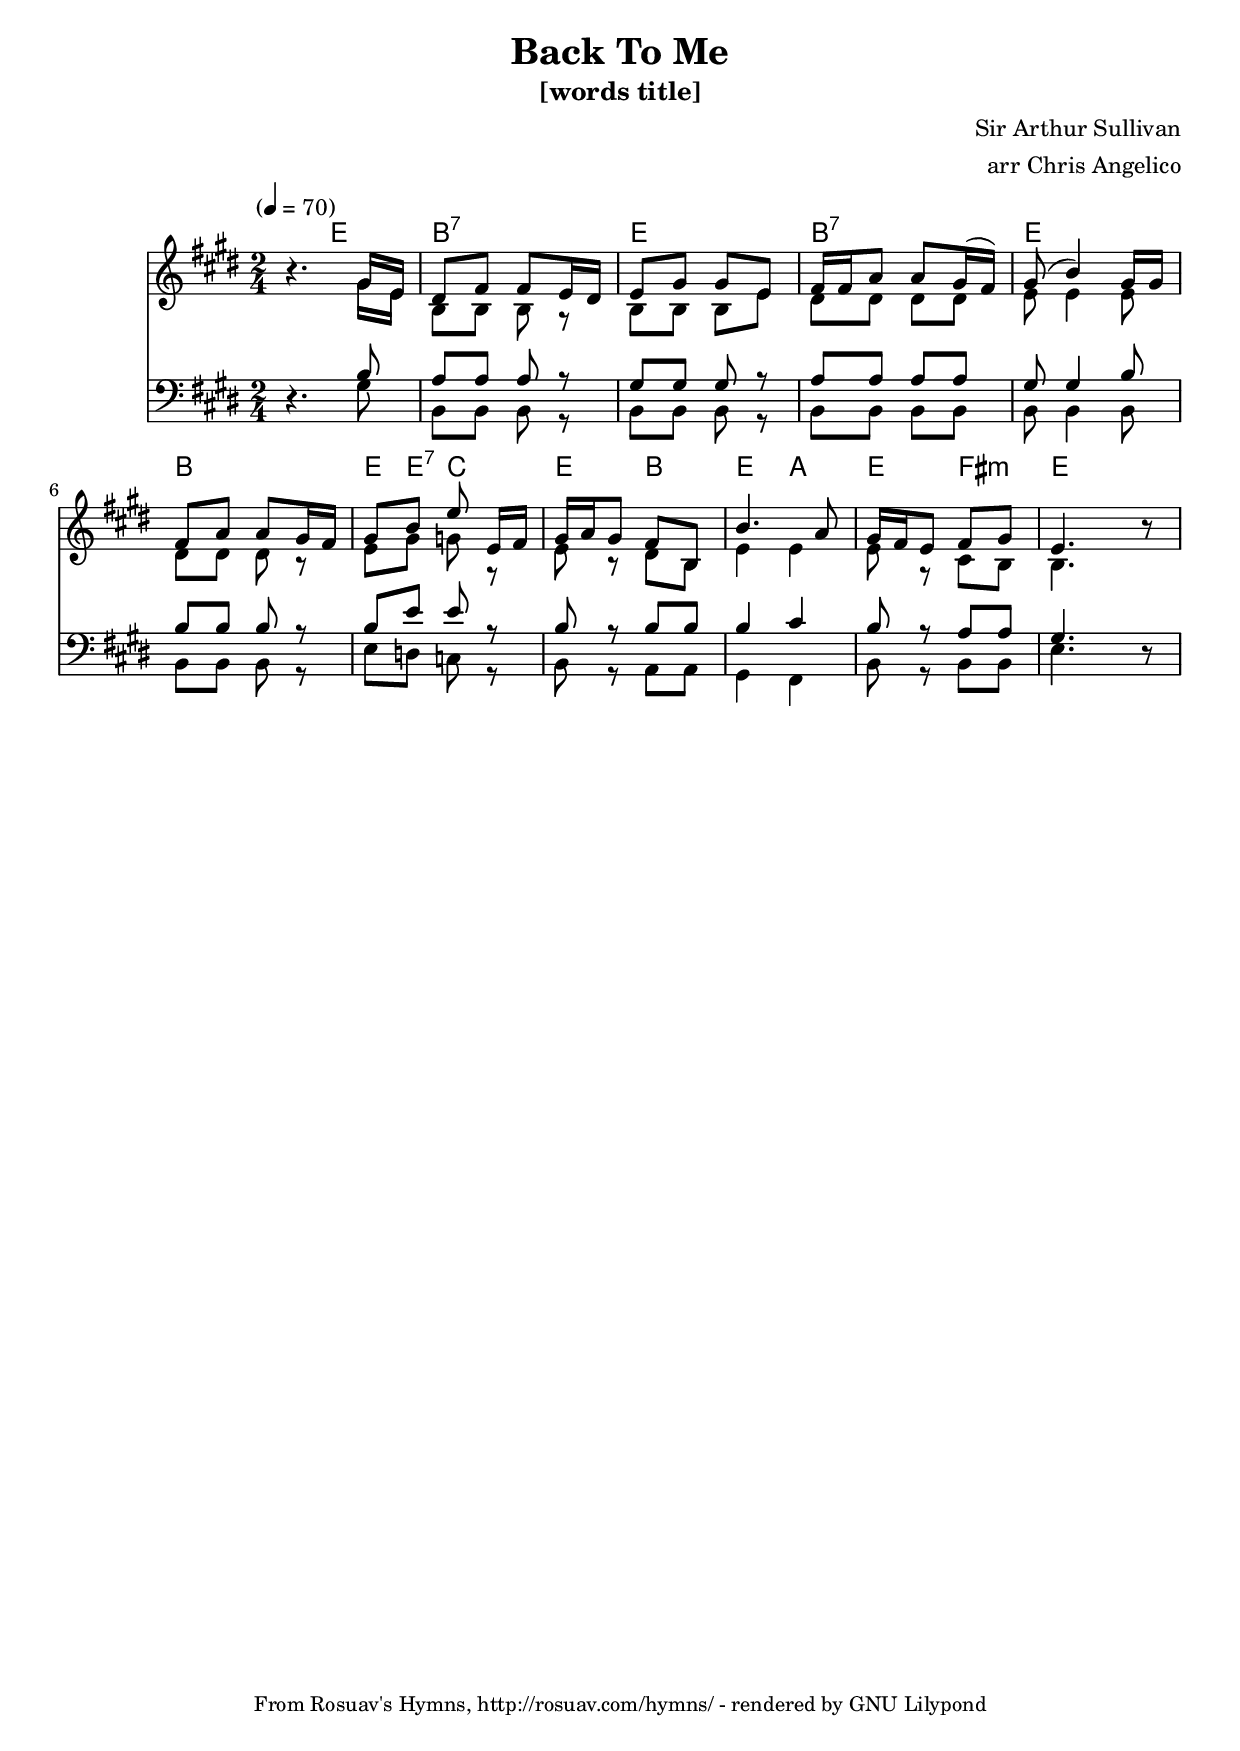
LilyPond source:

\version "2.24.0"
% Yet it ever comes back to me
\include "Hymnal.ly"

\header
{
	title="Back To Me"
	subtitle="[words title]"
	% poet=""
	composer="Sir Arthur Sullivan" % circa 1898
	arranger="arr Chris Angelico" % 2012-10-14
	% meter="" ??
	% piece="" ??
}

\score {
	<<
		\new ChordNames {
			\set chordChanges = ##t
			\transpose c c,
			\chordmode {
				s4 e
				b:7 b:7 e e b:7 b:7 e
				e b b e8 e:7 c c
				e4 b e a e fs:m e
			}
		}
		\new Staff <<
			\set Staff.midiInstrument = "acoustic grand"
			\key e \major
			\time 2/4
			\tempo "" 4 = 70
			\new Voice = "sops" \relative f' {
				r4.
				\voiceOne
				gs16 e ds8 fs fs e16 ds e8 gs gs
				e fs16 fs a8 a gs16(fs) gs8(b4)
				gs16 gs fs8 a a gs16 fs gs8 b e
				e,16[fs] gs a gs8 fs b, b'4.
				a8 gs16 fs e8 fs gs e4.
				\oneVoice
				r8
			}
			\addlyrics { \lyr \lyricmode {
				!
			} }
			\new Voice = "alto" \relative f' {
				s4.
				\voiceTwo
				gs16 e b8 b b r b b b e ds ds ds ds e e4
				e8 ds ds ds r e gs g r e r ds b e4 e
				e8 r cs b b4.
				s8
			}
		>>
		\new Staff <<
			\clef bass
			\key e \major
			\new Voice = "tenor" \relative c' {
				r4.
				\voiceOne
				b8 a a a r gs gs gs r a a a a gs gs4
				b8 b b b r b e e r b r b b b4 cs
				b8 r a a gs4.
				\oneVoice
				r8
			}
			\new Voice = "bass" \relative c' {
				s4.
				\voiceTwo
				gs8 b, b b r b b b r b b b b b b4
				b8 b b b r e d c r b r a a gs4 fs
				b8 r b b e4.
				s8
			}
		>>
	>>
	\layout { }
	% \midi { \context { \ChordNames \remove Note_performer } } % Stop chords from sounding in the MIDI
	\midi { }
}
